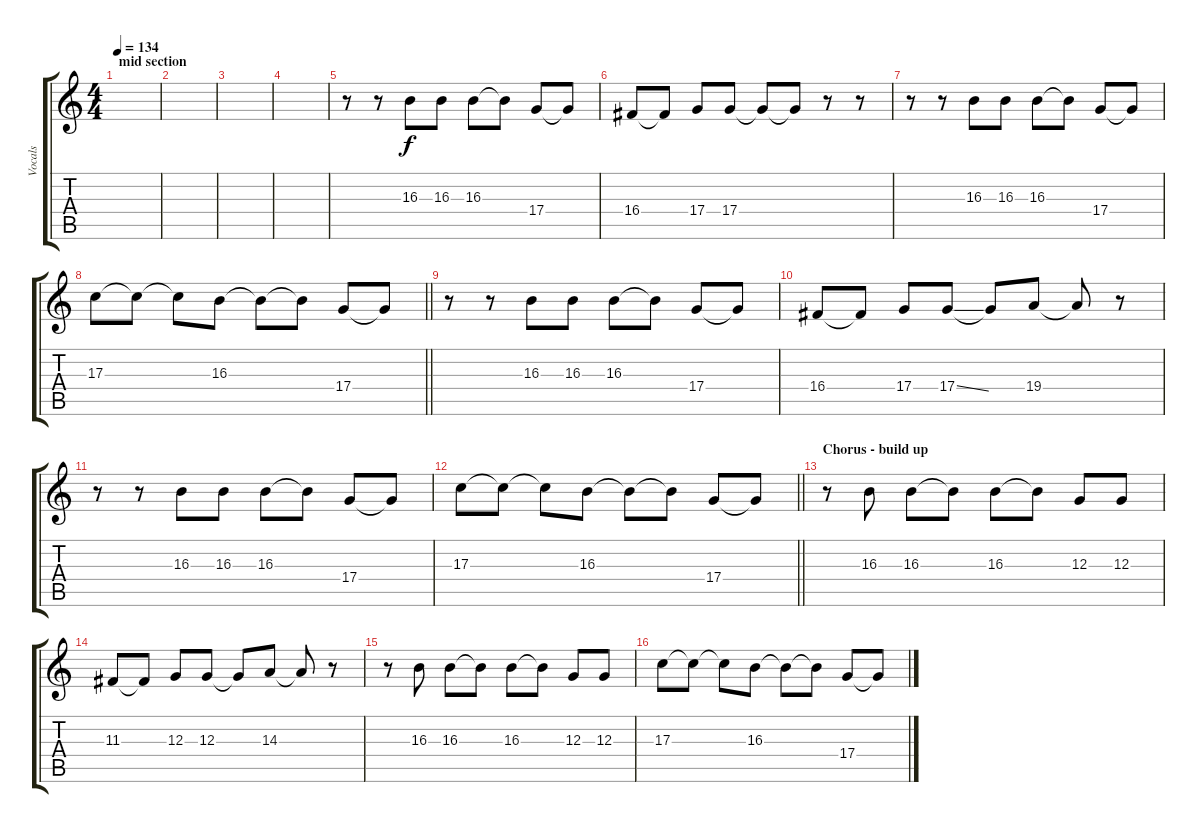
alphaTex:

\track ("Vocals" "Vocals") {instrument oboe}
\staff {score tabs}
\tuning (E4 B3 G3 D3 A2 E2) {hide}
\ts (4 4)
\section ("" "mid section")
\tempo 134
\clef g2
\ks c
|
|
|
|
r.8 r.8 16.3.8 16.3.8 16.3.8 16.3{t}.8 17.4.8 17.4{t}.8 |
16.4.8 16.4{t}.8 17.4.8 17.4.8 17.4{t}.8 17.4{t}.8 r.8 r.8 |
r.8 r.8 16.3.8 16.3.8 16.3.8 16.3{t}.8 17.4.8 17.4{t}.8 |
\barLineRight lightlight
17.3.8 17.3{t}.8 17.3{t}.8 16.3.8 16.3{t}.8 16.3{t}.8 17.4.8 17.4{t}.8 |
r.8 r.8 16.3.8 16.3.8 16.3.8 16.3{t}.8 17.4.8 17.4{t}.8 |
16.4.8 16.4{t}.8 17.4.8 17.4{ss}.8 17.4{t}.8 19.4.8 19.4{t}.8 r.8 |
r.8 r.8 16.3.8 16.3.8 16.3.8 16.3{t}.8 17.4.8 17.4{t}.8 |
\barLineRight lightlight
17.3.8 17.3{t}.8 17.3{t}.8 16.3.8 16.3{t}.8 16.3{t}.8 17.4.8 17.4{t}.8 |
\section ("" "Chorus - build up")
r.8 16.3.8 16.3.8 16.3{t}.8 16.3.8 16.3{t}.8 12.3.8 12.3.8 |
11.3.8 11.3{t}.8 12.3.8 12.3.8 12.3{t}.8 14.3.8 14.3{t}.8 r.8 |
r.8 16.3.8 16.3.8 16.3{t}.8 16.3.8 16.3{t}.8 12.3.8 12.3.8 |
17.3.8 17.3{t}.8 17.3{t}.8 16.3.8 16.3{t}.8 16.3{t}.8 17.4.8 17.4{t}.8
